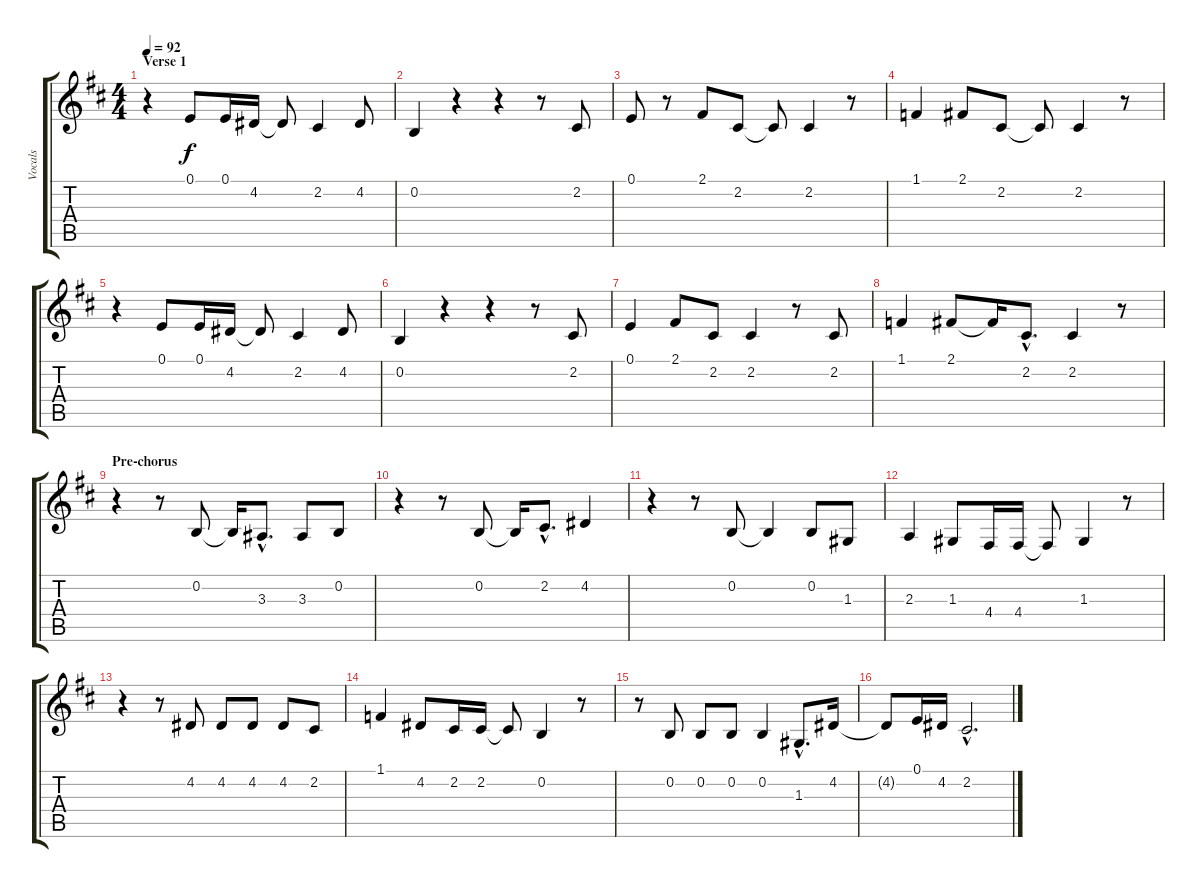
\track ("Vocals" "Vocals") {instrument voiceoohs}
\staff {score tabs}
\tuning (E4 B3 G3 D3 A2 E2) {hide}
\ts (4 4)
\section ("" "Verse 1")
\tempo 92
\clef g2
\ks d
r.4{dy f} 0.1.8 0.1.16 4.2.16 4.2{t}.8 2.2.4 4.2.8 |
0.2.4 r.4 r.4 r.8 2.2.8 |
0.1.8 r.8 2.1.8 2.2.8 2.2{t}.8 2.2.4 r.8 |
1.1.4 2.1.8 2.2.8 2.2{t}.8 2.2.4 r.8 |
r.4 0.1.8 0.1.16 4.2.16 4.2{t}.8 2.2.4 4.2.8 |
0.2.4 r.4 r.4 r.8 2.2.8 |
0.1.4 2.1.8 2.2.8 2.2.4 r.8 2.2.8 |
1.1.4 2.1.8 2.1{t}.16 2.2{hac}.8{d} 2.2.4 r.8 |
\section ("" "Pre-chorus")
r.4 r.8 0.2.8 0.2{t}.16 3.3{hac}.8{d} 3.3.8 0.2.8 |
r.4 r.8 0.2.8 0.2{t}.16 2.2{hac}.8{d} 4.2.4 |
r.4 r.8 0.2.8 0.2{t}.4 0.2.8 1.3.8 |
2.3.4 1.3.8 4.4.16 4.4.16 4.4{t}.8 1.3.4 r.8 |
r.4 r.8 4.2.8 4.2.8 4.2.8 4.2.8 2.2.8 |
1.1.4 4.2.8 2.2.16 2.2.16 2.2{t}.8 0.2.4 r.8 |
r.8 0.2.8 0.2.8 0.2.8 0.2.4 1.3{hac}.8{d} 4.2.16 |
4.2{t}.8 0.1.16 4.2.16 2.2{hac}.2{d}
